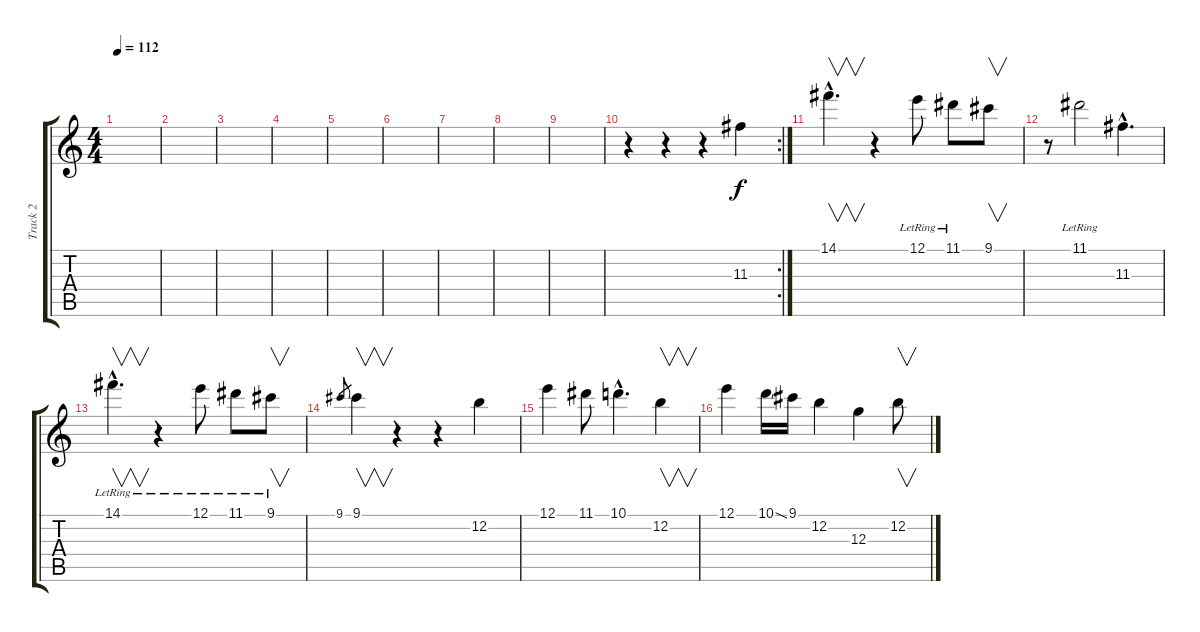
\track ("Track 2" "Track 2") {instrument overdrivenguitar}
\staff {score tabs}
\tuning (E4 B3 G3 D3 A2 E2) {hide}
\ts (4 4)
\tempo 112
\clef g2
\ks c
|
|
|
|
|
|
|
|
|
\rc 2
r.4 r.4 r.4 11.3.4 |
14.1{hac}.4{v d} r.4 12.1{lr}.8 11.1{lr}.8 9.1.8{v} |
r.8 11.1{lr}.2 11.3{hac}.4{d} |
14.1{hac lr}.4{v d} r.4 12.1{lr}.8 11.1{lr}.8 9.1{lr}.8{v} |
9.1.8{gr} 9.1.4{v} r.4 r.4 12.2.4 |
12.1.4 11.1.8 10.1{hac}.4{d} 12.2.4{v} |
12.1.4 10.1{ss}.16 9.1.16 12.2.4 12.3.4 12.2.8{v}
